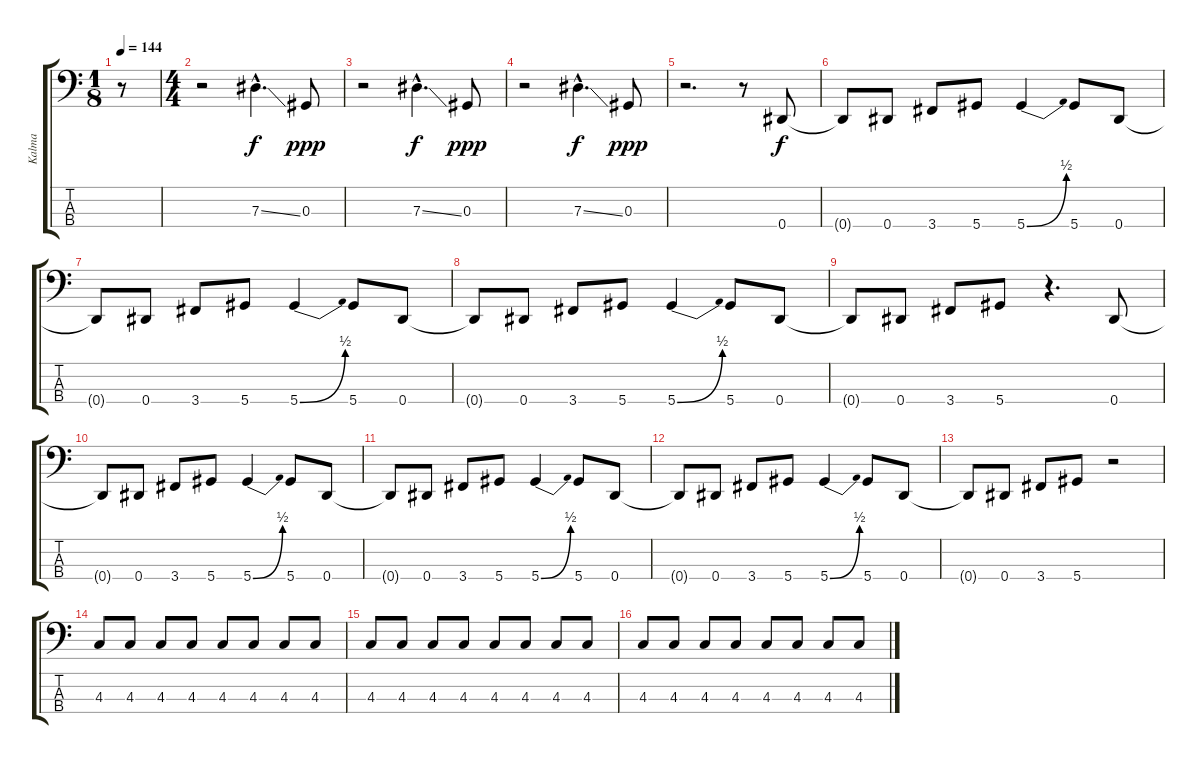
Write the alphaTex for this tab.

\track ("Kalma" "Kalma") {instrument electricbassfinger}
\staff {score tabs}
\tuning (Gb2 Db2 Ab1 Eb1) {hide}
\ts (1 8)
\tempo 144
\clef f4
\ks c
r.8{dy f instrument electricbassfinger} |
\ts (4 4)
r.2 7.3{ss hac}.4{d} 0.3.8{dy ppp} |
r.2 7.3{ss hac}.4{d dy f} 0.3.8{dy ppp} |
r.2 7.3{ss hac}.4{d dy f} 0.3.8{dy ppp} |
r.2{d} r.8 0.4.8{dy f} |
0.4{t}.8 0.4.8 3.4.8 5.4.8 5.4{be (bend 0 0 60 2)}.4 5.4.8 0.4.8 |
0.4{t}.8 0.4.8 3.4.8 5.4.8 5.4{be (bend 0 0 60 2)}.4 5.4.8 0.4.8 |
0.4{t}.8 0.4.8 3.4.8 5.4.8 5.4{be (bend 0 0 60 2)}.4 5.4.8 0.4.8 |
0.4{t}.8 0.4.8 3.4.8 5.4.8 r.4{d} 0.4.8 |
0.4{t}.8 0.4.8 3.4.8 5.4.8 5.4{be (bend 0 0 60 2)}.4 5.4.8 0.4.8 |
0.4{t}.8 0.4.8 3.4.8 5.4.8 5.4{be (bend 0 0 60 2)}.4 5.4.8 0.4.8 |
0.4{t}.8 0.4.8 3.4.8 5.4.8 5.4{be (bend 0 0 60 2)}.4 5.4.8 0.4.8 |
0.4{t}.8 0.4.8 3.4.8 5.4.8 r.2 |
4.3.8 4.3.8 4.3.8 4.3.8 4.3.8 4.3.8 4.3.8 4.3.8 |
4.3.8 4.3.8 4.3.8 4.3.8 4.3.8 4.3.8 4.3.8 4.3.8 |
4.3.8 4.3.8 4.3.8 4.3.8 4.3.8 4.3.8 4.3.8 4.3.8
